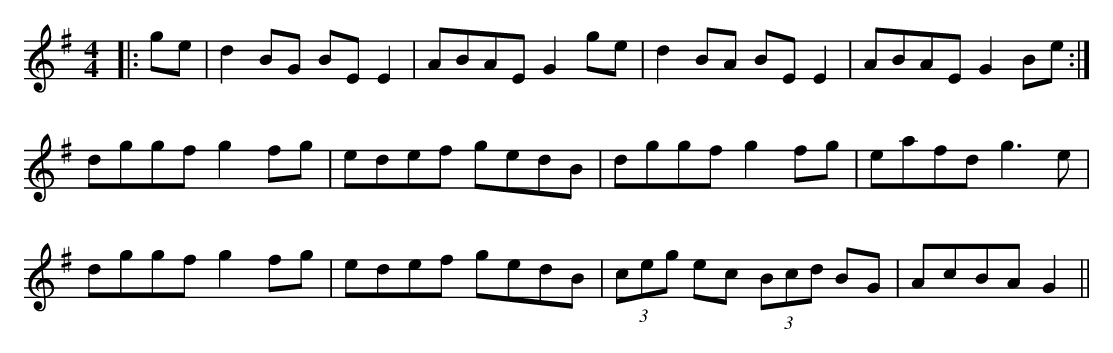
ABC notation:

X:1
M:4/4
K:G
|:ge|d2BG BEE2|ABAE G2ge|d2BA BEE2|ABAEG2Be:|
dggfg2fg|edef gedB|dggfg2fg|eafdg3e|
dggfg2fg|edef gedB|(3ceg ec (3Bcd BG|AcBAG2||
